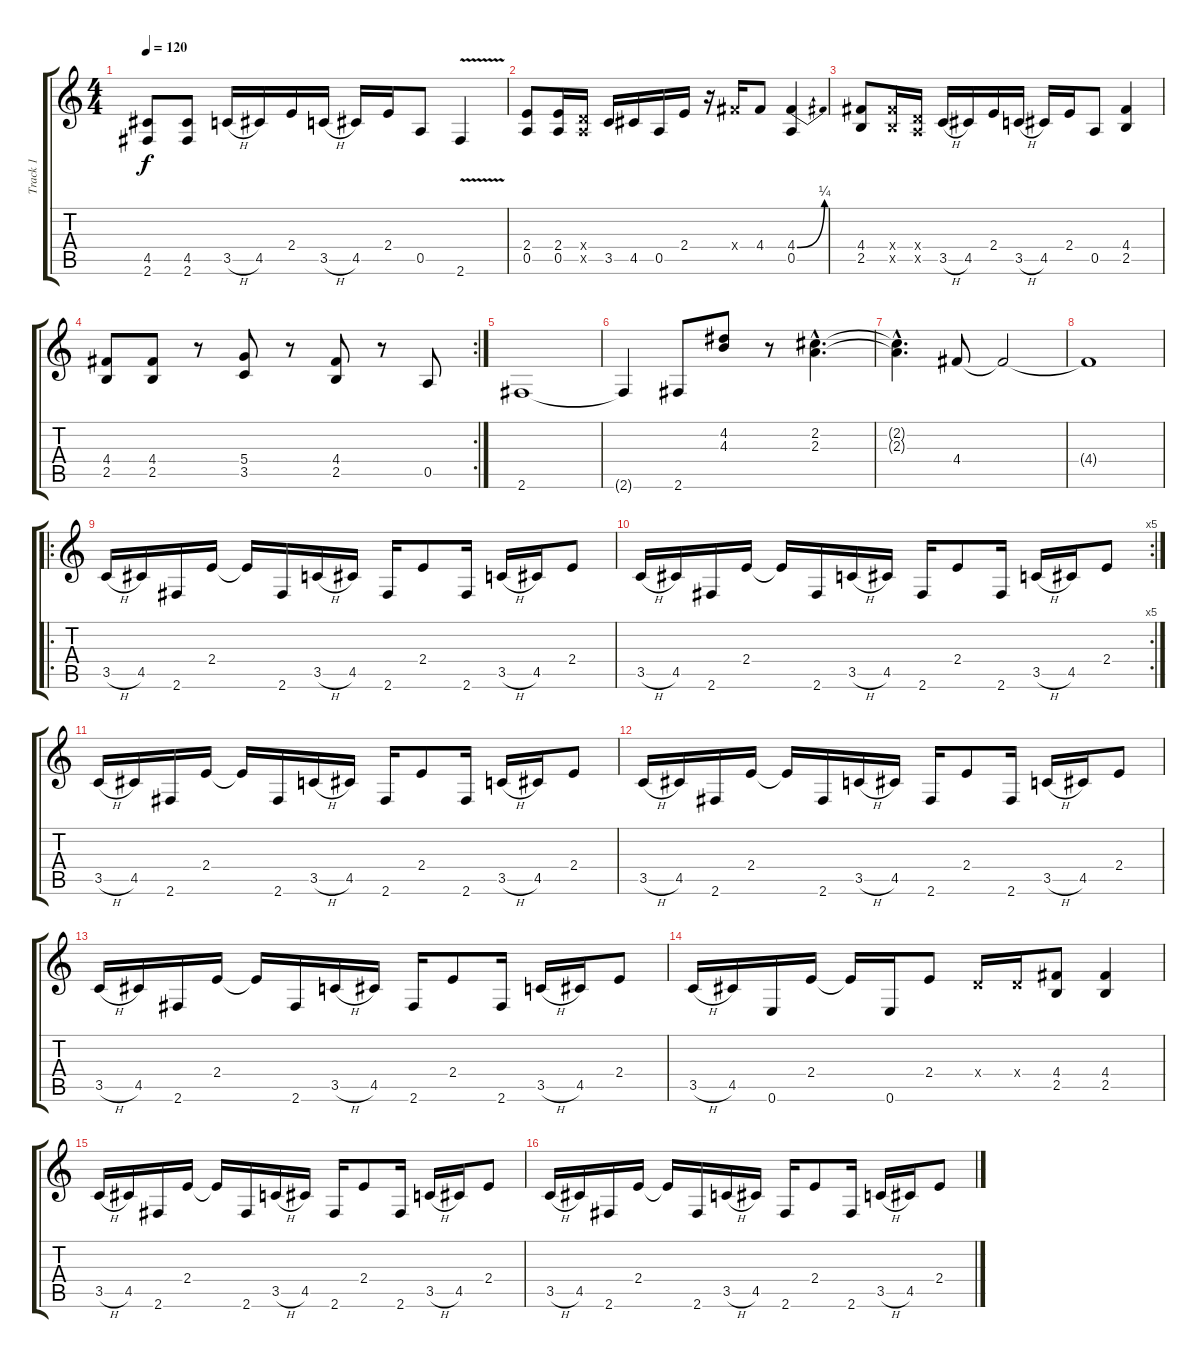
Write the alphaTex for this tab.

\track ("Track 1" "Track 1") {instrument overdrivenguitar}
\staff {score tabs}
\tuning (E4 B3 G3 D3 A2 E2) {hide}
\ts (4 4)
\tempo 120
\clef g2
\ks c
(4.5 2.6).8{dy f} (4.5 2.6).8 3.5{h}.16 4.5.16 2.4.16 3.5{h}.16 4.5.16 2.4.16 0.5.8 2.6{v}.4 |
(2.4 0.5).8 (2.4 0.5).16 (0.4{x} 0.5{x}).16 3.5.16 4.5.16 0.5.16 2.4.16 r.16 4.4{x}.16 4.4.8 (4.4{be (bend 0 0 60 1)} 0.5).4 |
(4.4 2.5).8 (4.4{x} 2.5{x}).16 (0.4{x} 0.5{x}).16 3.5{h}.16 4.5.16 2.4.16 3.5{h}.16 4.5.16 2.4.16 0.5.8 (4.4 2.5).4 |
\rc 2
(4.4 2.5).8 (4.4 2.5).8 r.8 (5.4 3.5).8 r.8 (4.4 2.5).8 r.8 0.5.8 |
2.6.1 |
2.6{t}.4 2.6.8 (4.2 4.3).8 r.8 (2.2{hac} 2.3{hac}).4{d} |
(2.2{hac t} 2.3{hac t}).4{d} 4.4.8 4.4{t}.2 |
4.4{t}.1 |
\ro
3.5{h}.16 4.5.16 2.6.16 2.4.16 2.4{t}.16 2.6.16 3.5{h}.16 4.5.16 2.6.16 2.4.8 2.6.16 3.5{h}.16 4.5.16 2.4.8 |
\rc 5
3.5{h}.16 4.5.16 2.6.16 2.4.16 2.4{t}.16 2.6.16 3.5{h}.16 4.5.16 2.6.16 2.4.8 2.6.16 3.5{h}.16 4.5.16 2.4.8 |
3.5{h}.16 4.5.16 2.6.16 2.4.16 2.4{t}.16 2.6.16 3.5{h}.16 4.5.16 2.6.16 2.4.8 2.6.16 3.5{h}.16 4.5.16 2.4.8 |
3.5{h}.16 4.5.16 2.6.16 2.4.16 2.4{t}.16 2.6.16 3.5{h}.16 4.5.16 2.6.16 2.4.8 2.6.16 3.5{h}.16 4.5.16 2.4.8 |
3.5{h}.16 4.5.16 2.6.16 2.4.16 2.4{t}.16 2.6.16 3.5{h}.16 4.5.16 2.6.16 2.4.8 2.6.16 3.5{h}.16 4.5.16 2.4.8 |
3.5{h}.16 4.5.16 0.6.16 2.4.16 2.4{t}.16 0.6.16 2.4.8 0.4{x}.16 0.4{x}.16 (4.4 2.5).8 (4.4 2.5).4 |
3.5{h}.16 4.5.16 2.6.16 2.4.16 2.4{t}.16 2.6.16 3.5{h}.16 4.5.16 2.6.16 2.4.8 2.6.16 3.5{h}.16 4.5.16 2.4.8 |
3.5{h}.16 4.5.16 2.6.16 2.4.16 2.4{t}.16 2.6.16 3.5{h}.16 4.5.16 2.6.16 2.4.8 2.6.16 3.5{h}.16 4.5.16 2.4.8
